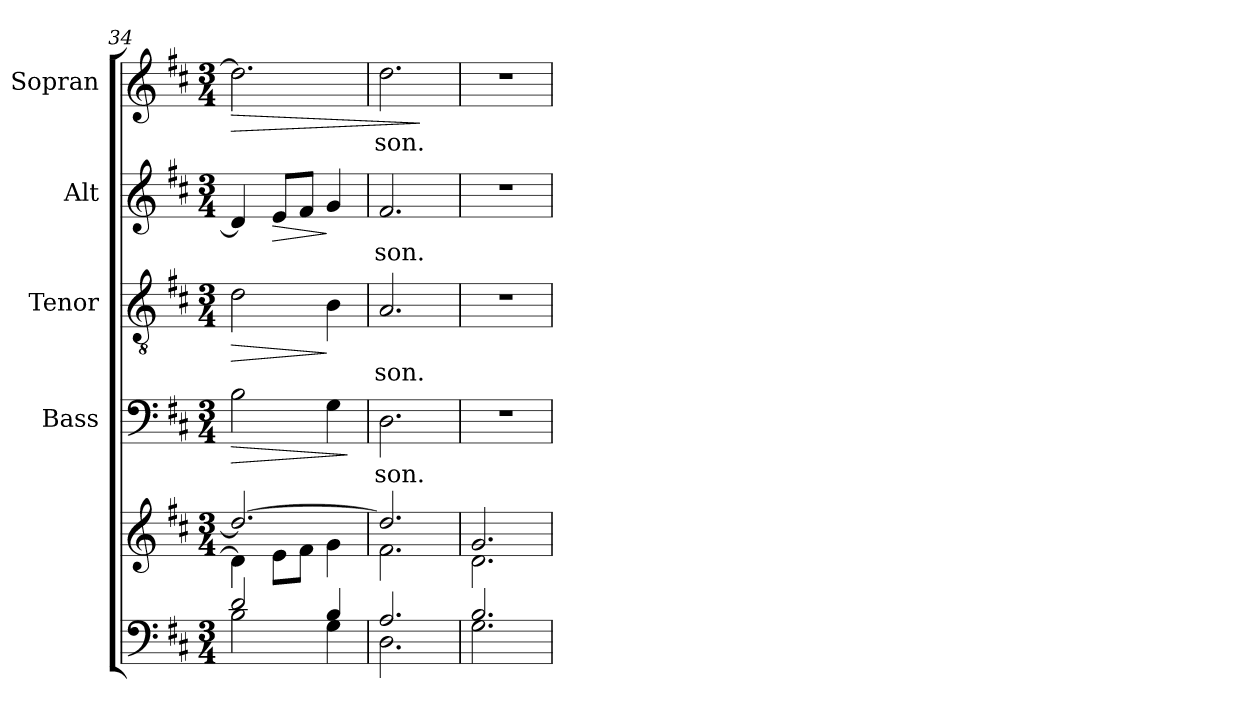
**kern	**kern	**kern	**text	**dynam	**kern	**text	**dynam	**kern	**text	**dynam	**kern	**text	**dynam
*part5	*part5	*part4	*part4	*part4	*part3	*part3	*part3	*part2	*part2	*part2	*part1	*part1	*part1
*staff6	*staff5	*staff4	*staff4	*staff4	*staff3	*staff3	*staff3	*staff2	*staff2	*staff2	*staff1	*staff1	*staff1
*	*	*I"Bass	*	*	*I"Tenor	*	*	*I"Alt	*	*	*I"Sopran	*	*
*	*	*I'B.	*	*	*I'T.	*	*	*I'A.	*	*	*I'S.	*	*
*clefF4	*clefG2	*clefF4	*	*	*clefGv2	*	*	*clefG2	*	*	*clefG2	*	*
*k[f#c#]	*k[f#c#]	*k[f#c#]	*	*	*k[f#c#]	*	*	*k[f#c#]	*	*	*k[f#c#]	*	*
*D:	*D:	*D:	*	*	*D:	*	*	*D:	*	*	*D:	*	*
*M3/4	*M3/4	*M3/4	*	*	*M3/4	*	*	*M3/4	*	*	*M3/4	*	*
=34	=34	=34	=34	=34	=34	=34	=34	=34	=34	=34	=34	=34	=34
*^	*^	*	*	*	*	*	*	*	*	*	*	*	*
!	!	!	!	!	!	!LO:HP:b	!	!	!LO:HP:b	!	!	!	!	!	!LO:HP:b
2d/	2B\	2.dd/_	4d\]	2B\	.	>	2d\	.	>	4d/]	.	.	2.dd\]	.	>
!	!	!	!	!	!	!	!	!	!	!	!	!LO:HP:b	!	!	!
.	.	.	8e\L	.	.	.	.	.	.	8e/L	.	>	.	.	.
.	.	.	8f#\J	.	.	.	.	.	.	8f#/J	.	.	.	.	.
4B/	4G\	.	4g\	4G\	.	.	4B\	.	]	4g/	.	]	.	.	.
*v	*v	*	*	*	*	*	*	*	*	*	*	*	*	*	*
*	*v	*v	*	*	*	*	*	*	*	*	*	*	*	*
.	.	.	.	]	.	.	.	.	.	.	.	.	.
=35	=35	=35	=35	=35	=35	=35	=35	=35	=35	=35	=35	=35	=35
*^	*^	*	*	*	*	*	*	*	*	*	*	*	*
!	!	!	!	!	!LO:LY:b	!	!	!LO:LY:b	!	!	!LO:LY:b	!	!	!LO:LY:b	!
2.A/	2.D\	2.dd/]	2.f#\	2.D\	-son.	.	2.A/	-son.	.	2.f#/	-son.	.	2.dd\	-son.	.
*v	*v	*	*	*	*	*	*	*	*	*	*	*	*	*	*
*	*v	*v	*	*	*	*	*	*	*	*	*	*	*	*
.	.	.	.	.	.	.	.	.	.	.	.	.	]
=36	=36	=36	=36	=36	=36	=36	=36	=36	=36	=36	=36	=36	=36
*^	*^	*	*	*	*	*	*	*	*	*	*	*	*
2.B/	2.G\	2.g/	2.d\	2.r	.	.	2.r	.	.	2.r	.	.	2.r	.	.
*v	*v	*	*	*	*	*	*	*	*	*	*	*	*	*	*
*	*v	*v	*	*	*	*	*	*	*	*	*	*	*	*
=	=	=	=	=	=	=	=	=	=	=	=	=	=
*-	*-	*-	*-	*-	*-	*-	*-	*-	*-	*-	*-	*-	*-
